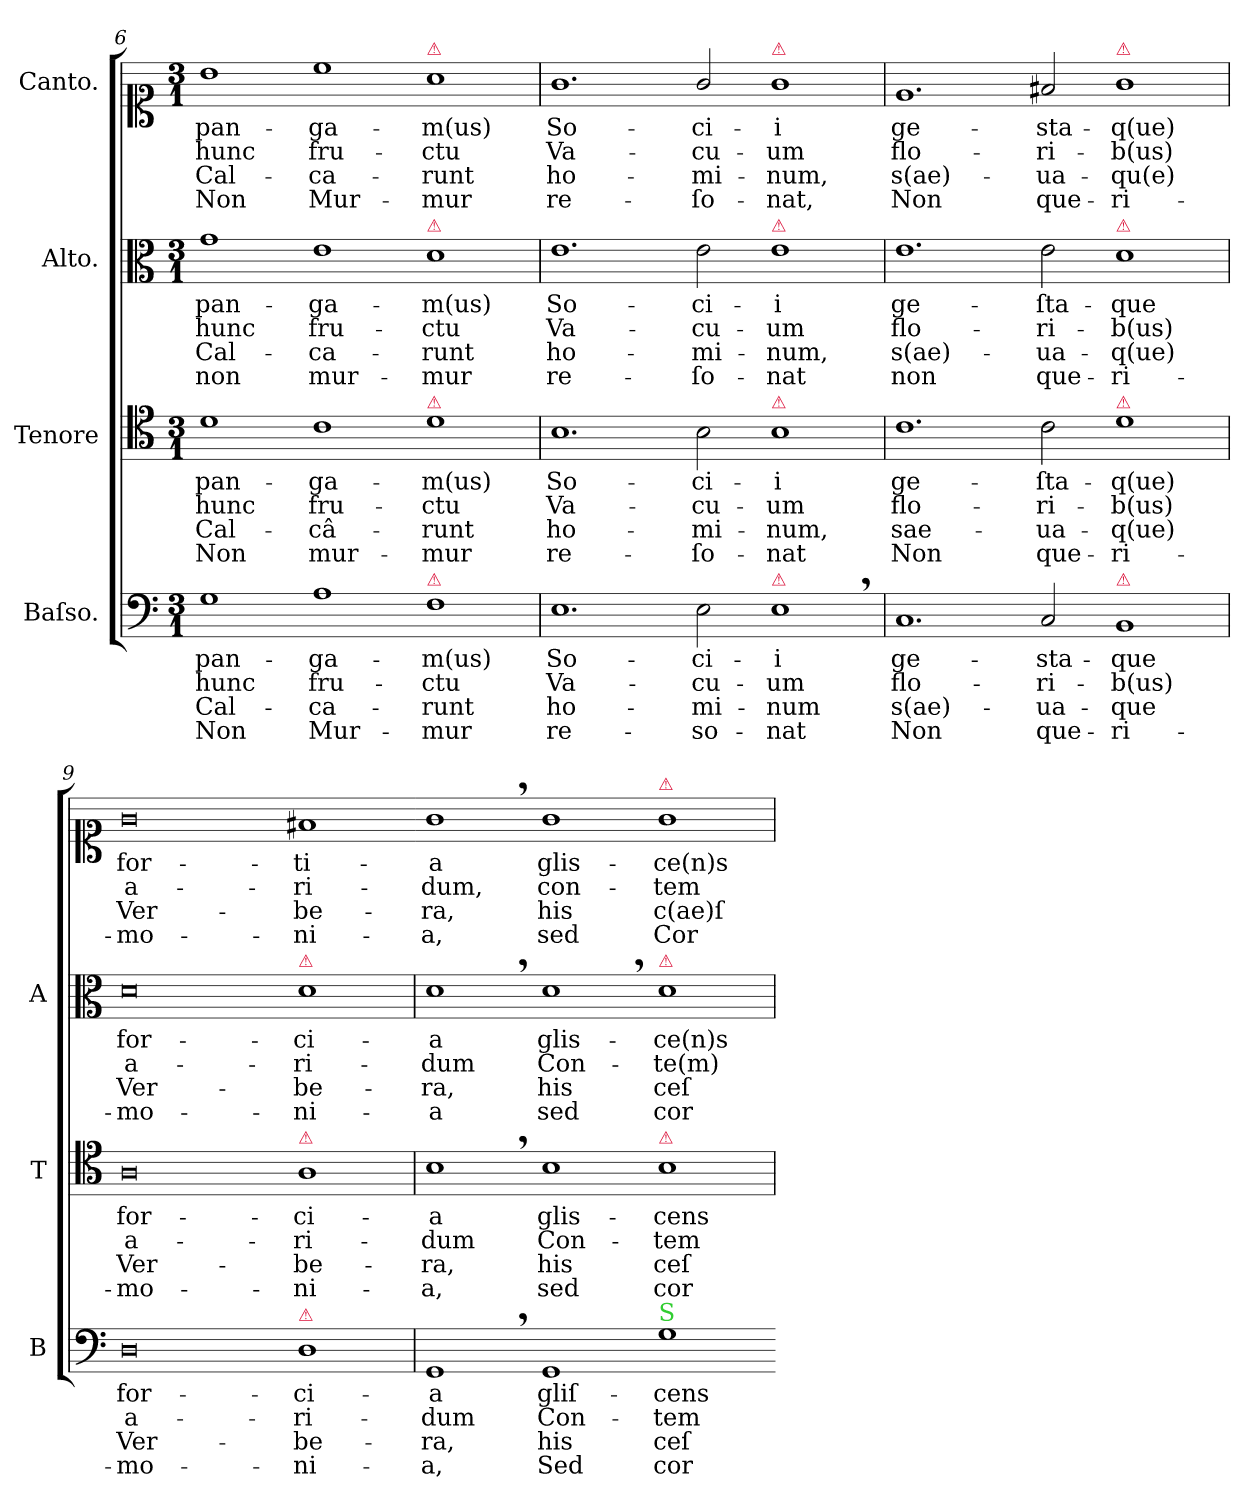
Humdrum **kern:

**kern	**text	**text	**text	**text	**kern	**text	**text	**text	**text	**kern	**text	**text	**text	**text	**kern	**text	**text	**text	**text
*part4	*part4	*part4	*part4	*part4	*part3	*part3	*part3	*part3	*part3	*part2	*part2	*part2	*part2	*part2	*part1	*part1	*part1	*part1	*part1
*staff4	*staff4	*staff4	*staff4	*staff4	*staff3	*staff3	*staff3	*staff3	*staff3	*staff2	*staff2	*staff2	*staff2	*staff2	*staff1	*staff1	*staff1	*staff1	*staff1
*I"Baſso.	*	*	*	*	*I"Tenore	*	*	*	*	*I"Alto.	*	*	*	*	*I"Canto.	*	*	*	*
*I'B	*	*	*	*	*I'T	*	*	*	*	*I'A	*	*	*	*	*	*	*	*	*
*clefF4	*	*	*	*	*clefC4	*	*	*	*	*clefC3	*	*	*	*	*clefC1	*	*	*	*
*k[]	*	*	*	*	*k[]	*	*	*	*	*k[]	*	*	*	*	*k[]	*	*	*	*
*M3/1	*	*	*	*	*M3/1	*	*	*	*	*M3/1	*	*	*	*	*M3/1	*	*	*	*
=6	=6	=6	=6	=6	=6	=6	=6	=6	=6	=6	=6	=6	=6	=6	=6	=6	=6	=6	=6
1G	pan-	hunc	Cal-	Non	1d	pan-	hunc	Cal-	Non	1g	pan-	hunc	Cal-	non	1b	pan-	hunc	Cal-	Non
1A	-ga-	fru-	-ca-	Mur-	1c	-ga-	fru-	-câ-	mur-	1e	-ga-	fru-	-ca-	mur-	1cc	-ga-	fru-	-ca-	Mur-
!	!	!	!	!	!	!	!	!	!	!	!	!	!	!	!LO:TX:a:color=crimson:t=⚠	!	!	!	!
!	!	!	!	!	!	!	!	!	!	!LO:TX:a:color=crimson:t=⚠	!	!	!	!	!	!	!	!	!
!	!	!	!	!	!LO:TX:a:color=crimson:t=⚠	!	!	!	!	!	!	!	!	!	!	!	!	!	!
!LO:TX:a:color=crimson:t=⚠	!	!	!	!	!	!	!	!	!	!	!	!	!	!	!	!	!	!	!
1F	-m(us)	-ctu	-runt	-mur	1d	-m(us)	-ctu	-runt	-mur	1d	-m(us)	-ctu	-runt	-mur	1a	-m(us)	-ctu	-runt	-mur
=7	=7	=7	=7	=7	=7	=7	=7	=7	=7	=7	=7	=7	=7	=7	=7	=7	=7	=7	=7
1.E	So-	Va-	ho-	re-	1.B	So-	Va-	ho-	re-	1.e	So-	Va-	ho-	re-	1.g	So-	Va-	ho-	re-
2E\	-ci-	-cu-	-mi-	-so-	2B\	-ci-	-cu-	-mi-	-ſo-	2e\	-ci-	-cu-	-mi-	-ſo-	2g/	-ci-	-cu-	-mi-	-ſo-
!	!	!	!	!	!	!	!	!	!	!	!	!	!	!	!LO:TX:a:color=crimson:t=⚠	!	!	!	!
!	!	!	!	!	!	!	!	!	!	!LO:TX:a:color=crimson:t=⚠	!	!	!	!	!	!	!	!	!
!	!	!	!	!	!LO:TX:a:color=crimson:t=⚠	!	!	!	!	!	!	!	!	!	!	!	!	!	!
!LO:TX:a:color=crimson:t=⚠	!	!	!	!	!	!	!	!	!	!	!	!	!	!	!	!	!	!	!
1E,	-i	-um	-num	-nat	1B	-i	-um	-num,	-nat	1e	-i	-um	-num,	-nat	1g	-i	-um	-num,	-nat,
=8	=8	=8	=8	=8	=8	=8	=8	=8	=8	=8	=8	=8	=8	=8	=8	=8	=8	=8	=8
1.C	ge-	flo-	s(ae)-	Non	1.c	ge-	flo-	sae-	Non	1.e	ge-	flo-	s(ae)-	non	1.e	ge-	flo-	s(ae)-	Non
2C/	-sta-	-ri-	-ua-	que-	2c\	-ſta-	-ri-	-ua-	que-	2e\	-ſta-	-ri-	-ua-	que-	2f#X/	-sta-	-ri-	-ua-	que-
!	!	!	!	!	!	!	!	!	!	!	!	!	!	!	!LO:TX:a:color=crimson:t=⚠	!	!	!	!
!	!	!	!	!	!	!	!	!	!	!LO:TX:a:color=crimson:t=⚠	!	!	!	!	!	!	!	!	!
!	!	!	!	!	!LO:TX:a:color=crimson:t=⚠	!	!	!	!	!	!	!	!	!	!	!	!	!	!
!LO:TX:a:color=crimson:t=⚠	!	!	!	!	!	!	!	!	!	!	!	!	!	!	!	!	!	!	!
1BB	-que	-b(us)	-que	-ri-	1d	-q(ue)	-b(us)	-q(ue)	-ri-	1d	-que	-b(us)	-q(ue)	-ri-	1g	-q(ue)	-b(us)	-qu(e)	-ri-
=9	=9	=9	=9	=9	=9	=9	=9	=9	=9	=9	=9	=9	=9	=9	=9	=9	=9	=9	=9
0D	for-	a-	Ver-	-mo-	0A	for-	a-	Ver-	-mo-	0d	for-	a-	Ver-	-mo-	0g	for-	a-	Ver-	-mo-
!	!	!	!	!	!	!	!	!	!	!LO:TX:a:color=crimson:t=⚠	!	!	!	!	!	!	!	!	!
!	!	!	!	!	!LO:TX:a:color=crimson:t=⚠	!	!	!	!	!	!	!	!	!	!	!	!	!	!
!LO:TX:a:color=crimson:t=⚠	!	!	!	!	!	!	!	!	!	!	!	!	!	!	!	!	!	!	!
1D	-ci-	-ri-	-be-	-ni-	1A	-ci-	-ri-	-be-	-ni-	1d	-ci-	-ri-	-be-	-ni-	1f#X	-ti-	-ri-	-be-	-ni-
=10	=10-	=10-	=10-	=10-	=10	=10-	=10-	=10-	=10-	=10	=10-	=10-	=10-	=10-	=10-	=10-	=10-	=10-	=10-
1GG,	-a	-dum	-ra,	-a,	1B,	-a	-dum	-ra,	-a,	1d,	-a	-dum	-ra,	-a	1g,	-a	-dum,	-ra,	-a,
1GG	gliſ-	Con-	his	Sed	1B	glis-	Con-	his	sed	1d,	glis-	Con-	his	sed	1g	glis-	con-	his	sed
!	!	!	!	!	!	!	!	!	!	!	!	!	!	!	!LO:TX:a:color=crimson:t=⚠	!	!	!	!
!	!	!	!	!	!	!	!	!	!	!LO:TX:a:color=crimson:t=⚠	!	!	!	!	!	!	!	!	!
!	!	!	!	!	!LO:TX:a:color=crimson:t=⚠	!	!	!	!	!	!	!	!	!	!	!	!	!	!
!LO:TX:a:color=limegreen:t=S	!	!	!	!	!	!	!	!	!	!	!	!	!	!	!	!	!	!	!
1G	-cens	-tem-	ceſ-	cor-	1B	-cens	-tem-	ceſ-	cor-	1d	-ce(n)s	-te(m)-	ceſ-	cor-	1g	-ce(n)s	-tem-	c(ae)ſ-	Cor-
=-	=	=	=	=	=	=	=	=	=	=	=	=	=	=	=	=	=	=	=
*-	*-	*-	*-	*-	*-	*-	*-	*-	*-	*-	*-	*-	*-	*-	*-	*-	*-	*-	*-
